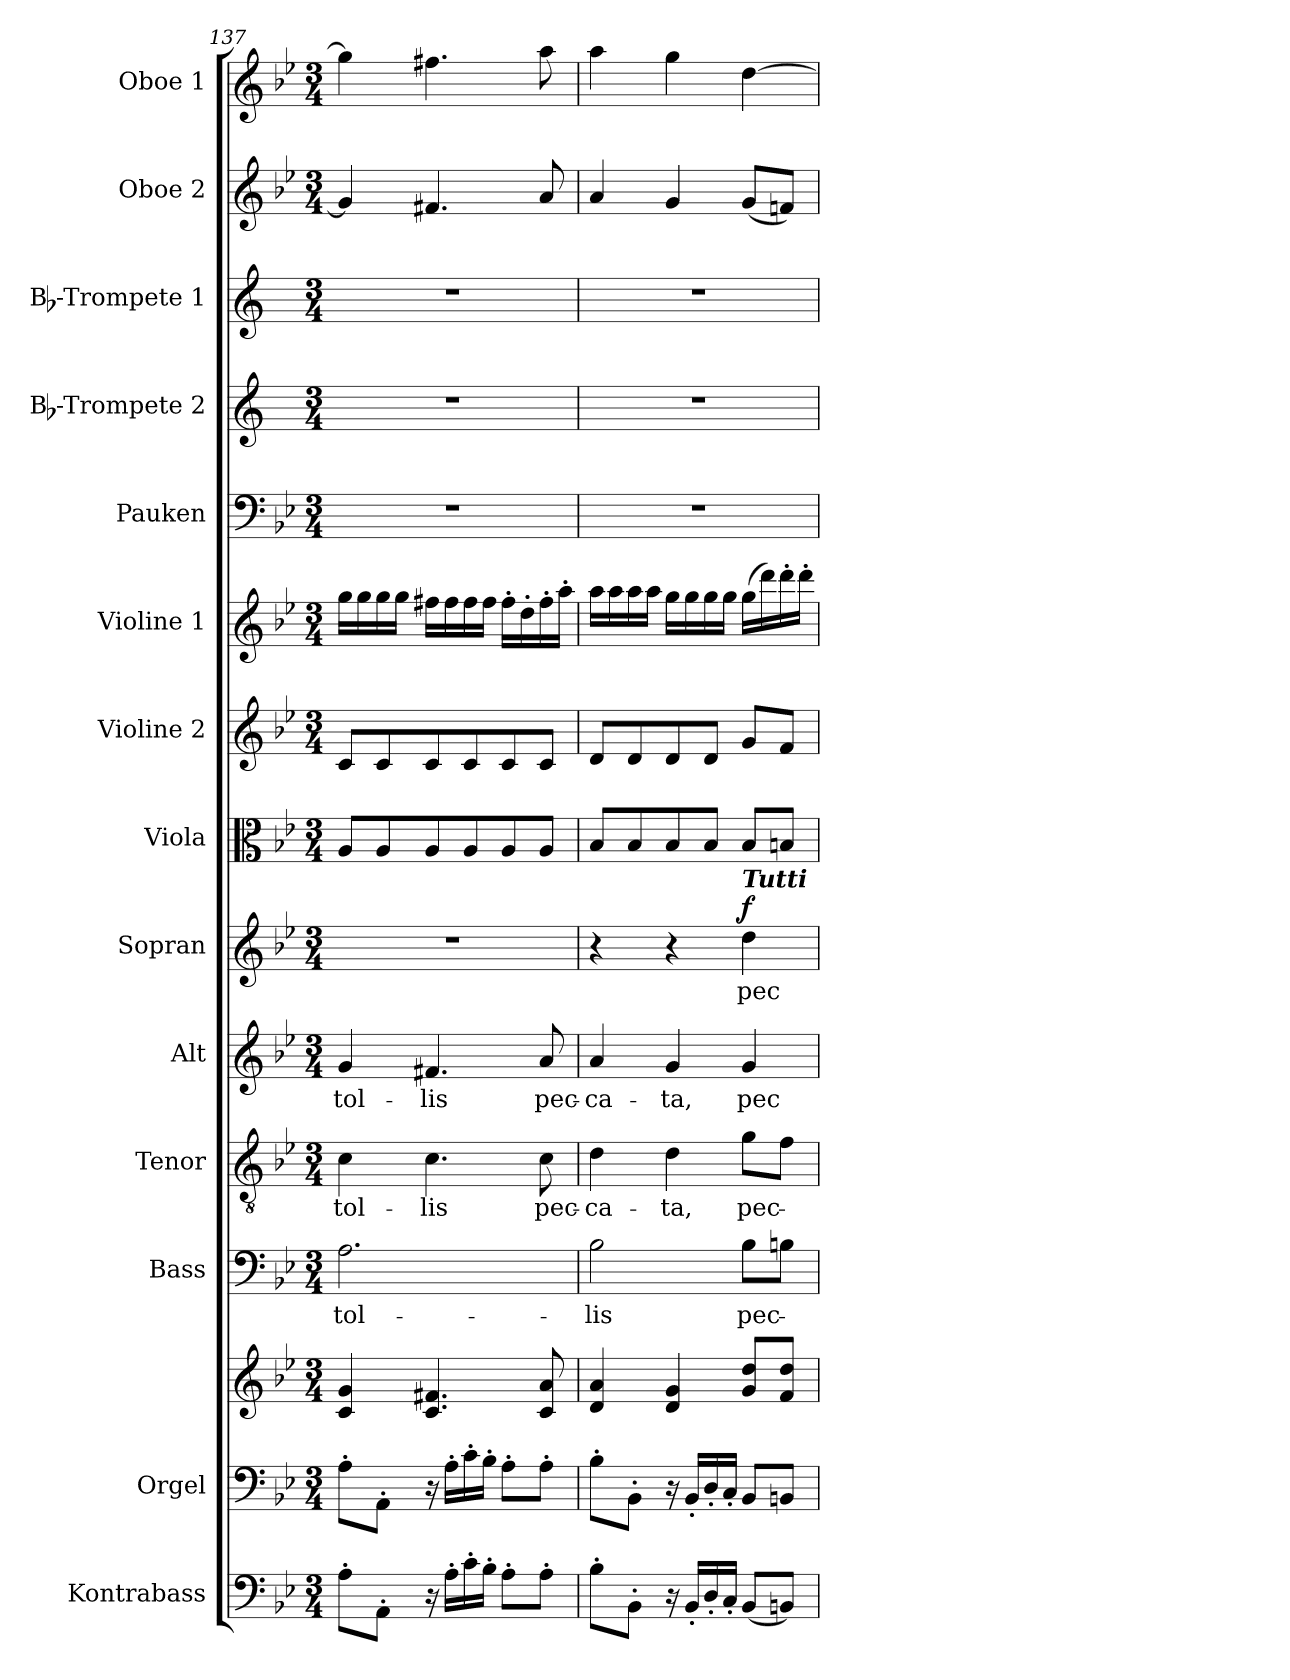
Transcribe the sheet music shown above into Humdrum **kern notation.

**kern	**kern	**kern	**kern	**text	**kern	**text	**kern	**text	**kern	**text	**dynam	**kern	**kern	**kern	**kern	**kern	**kern	**kern	**kern
*part14	*part13	*part13	*part12	*part12	*part11	*part11	*part10	*part10	*part9	*part9	*part9	*part8	*part7	*part6	*part5	*part4	*part3	*part2	*part1
*staff15	*staff14	*staff13	*staff12	*staff12	*staff11	*staff11	*staff10	*staff10	*staff9	*staff9	*staff9	*staff8	*staff7	*staff6	*staff5	*staff4	*staff3	*staff2	*staff1
*I"Kontrabass	*I"Orgel	*	*I"Bass	*	*I"Tenor	*	*I"Alt	*	*I"Sopran	*	*	*I"Viola	*I"Violine 2	*I"Violine 1	*I"Pauken	*I"Bb-Trompete 2	*I"Bb-Trompete 1	*I"Oboe 2	*I"Oboe 1
*I'Kb.	*I'Org.	*	*I'B.	*	*I'T.	*	*I'A.	*	*I'S.	*	*	*I'Vla.	*I'Vl. 2	*I'Vl. 1	*I'Pk.	*I'Bb Trp. 2	*I'Bb Trp. 1	*I'Ob. 2	*I'Ob. 1
*clefF4	*clefF4	*clefG2	*clefF4	*	*clefGv2	*	*clefG2	*	*clefG2	*	*	*clefC3	*clefG2	*clefG2	*clefF4	*clefG2	*clefG2	*clefG2	*clefG2
*ITrd7c12	*	*	*	*	*	*	*	*	*	*	*	*	*	*	*	*ITrd1c2	*ITrd1c2	*	*
*k[b-e-]	*k[b-e-]	*k[b-e-]	*k[b-e-]	*	*k[b-e-]	*	*k[b-e-]	*	*k[b-e-]	*	*	*k[b-e-]	*k[b-e-]	*k[b-e-]	*k[b-e-]	*k[b-e-]	*k[b-e-]	*k[b-e-]	*k[b-e-]
*B-:	*B-:	*B-:	*B-:	*	*B-:	*	*B-:	*	*B-:	*	*	*B-:	*B-:	*B-:	*B-:	*B-:	*B-:	*B-:	*B-:
*M3/4	*M3/4	*M3/4	*M3/4	*	*M3/4	*	*M3/4	*	*M3/4	*	*	*M3/4	*M3/4	*M3/4	*M3/4	*M3/4	*M3/4	*M3/4	*M3/4
=137	=137	=137	=137	=137	=137	=137	=137	=137	=137	=137	=137	=137	=137	=137	=137	=137	=137	=137	=137
!	!	!	!	!LO:LY:b	!	!LO:LY:b	!	!LO:LY:b	!	!	!	!	!	!	!	!	!	!	!
8AA'>\L	8A'>\L	4c/ 4g/	2.A\	tol-	4c\	tol-	4g/	tol-	2.r	.	.	8A/L	8c/L	16gg\LL	2.r	2.r	2.r	4g/]	4gg\]
.	.	.	.	.	.	.	.	.	.	.	.	.	.	16gg\	.	.	.	.	.
8AAA'>\J	8AA'>\J	.	.	.	.	.	.	.	.	.	.	8A/	8c/	16gg\	.	.	.	.	.
.	.	.	.	.	.	.	.	.	.	.	.	.	.	16gg\JJ	.	.	.	.	.
!	!	!	!	!	!	!LO:LY:b	!	!LO:LY:b	!	!	!	!	!	!	!	!	!	!	!
16r	16r	4.c/ 4.f#X/	.	.	4.c\	-lis	4.f#X/	-lis	.	.	.	8A/	8c/	16ff#X\LL	.	.	.	4.f#X/	4.ff#X\
16AA'>\LL	16A'>\LL	.	.	.	.	.	.	.	.	.	.	.	.	16ff#\	.	.	.	.	.
16C'>\	16c'>\	.	.	.	.	.	.	.	.	.	.	8A/	8c/	16ff#\	.	.	.	.	.
16BB-'>\JJ	16B-'>\JJ	.	.	.	.	.	.	.	.	.	.	.	.	16ff#\JJ	.	.	.	.	.
8AA'>\L	8A'>\L	.	.	.	.	.	.	.	.	.	.	8A/	8c/	16ff#'>\LL	.	.	.	.	.
.	.	.	.	.	.	.	.	.	.	.	.	.	.	16dd'>\	.	.	.	.	.
!	!	!	!	!	!	!LO:LY:b	!	!LO:LY:b	!	!	!	!	!	!	!	!	!	!	!
8AA'>\J	8A'>\J	8c/ 8a/	.	.	8c\	pec-	8a/	pec-	.	.	.	8A/J	8c/J	16ff#'>\	.	.	.	8a/	8aa\
.	.	.	.	.	.	.	.	.	.	.	.	.	.	16aa'>\JJ	.	.	.	.	.
=138	=138	=138	=138	=138	=138	=138	=138	=138	=138	=138	=138	=138	=138	=138	=138	=138	=138	=138	=138
!	!	!	!	!LO:LY:b	!	!LO:LY:b	!	!LO:LY:b	!	!	!	!	!	!	!	!	!	!	!
8BB-'>\L	8B-'>\L	4d/ 4a/	2B-\	-lis	4d\	-ca-	4a/	-ca-	4r	.	.	8B-/L	8d/L	16aa\LL	2.r	2.r	2.r	4a/	4aa\
.	.	.	.	.	.	.	.	.	.	.	.	.	.	16aa\	.	.	.	.	.
8BBB-'>\J	8BB-'>\J	.	.	.	.	.	.	.	.	.	.	8B-/	8d/	16aa\	.	.	.	.	.
.	.	.	.	.	.	.	.	.	.	.	.	.	.	16aa\JJ	.	.	.	.	.
!	!	!	!	!	!	!LO:LY:b	!	!LO:LY:b	!	!	!	!	!	!	!	!	!	!	!
16r	16r	4d/ 4g/	.	.	4d\	-ta,	4g/	-ta,	4r	.	.	8B-/	8d/	16gg\LL	.	.	.	4g/	4gg\
16BBB-'</LL	16BB-'</LL	.	.	.	.	.	.	.	.	.	.	.	.	16gg\	.	.	.	.	.
16DD'</	16D'</	.	.	.	.	.	.	.	.	.	.	8B-/J	8d/J	16gg\	.	.	.	.	.
16CC'</JJ	16C'</JJ	.	.	.	.	.	.	.	.	.	.	.	.	16gg\JJ	.	.	.	.	.
!	!	!	!	!	!	!	!	!	!LO:TX:a:Bi:t=Tutti	!	!	!	!	!	!	!	!	!	!
!	!	!	!	!LO:LY:b	!	!LO:LY:b	!	!LO:LY:b	!	!LO:LY:b	!LO:DY:a	!	!	!	!	!	!	!	!
(<8BBB-/L	8BB-/L	8g/ 8dd/L	8B-\L	pec-	8g\L	pec-	4g/	pec-	4dd\	pec-	f	8B-/L	8g/L	(>16gg\LL	.	.	.	(<8g/L	[4dd\
.	.	.	.	.	.	.	.	.	.	.	.	.	.	16ddd\)	.	.	.	.	.
8BBBn/J)	8BBn/J	8f/ 8dd/J	8Bn\J	.	8f\J	.	.	.	.	.	.	8Bn/J	8f/J	16ddd'>\	.	.	.	8fn/J)	.
.	.	.	.	.	.	.	.	.	.	.	.	.	.	16ddd'>\JJ	.	.	.	.	.
=	=	=	=	=	=	=	=	=	=	=	=	=	=	=	=	=	=	=	=
*-	*-	*-	*-	*-	*-	*-	*-	*-	*-	*-	*-	*-	*-	*-	*-	*-	*-	*-	*-
